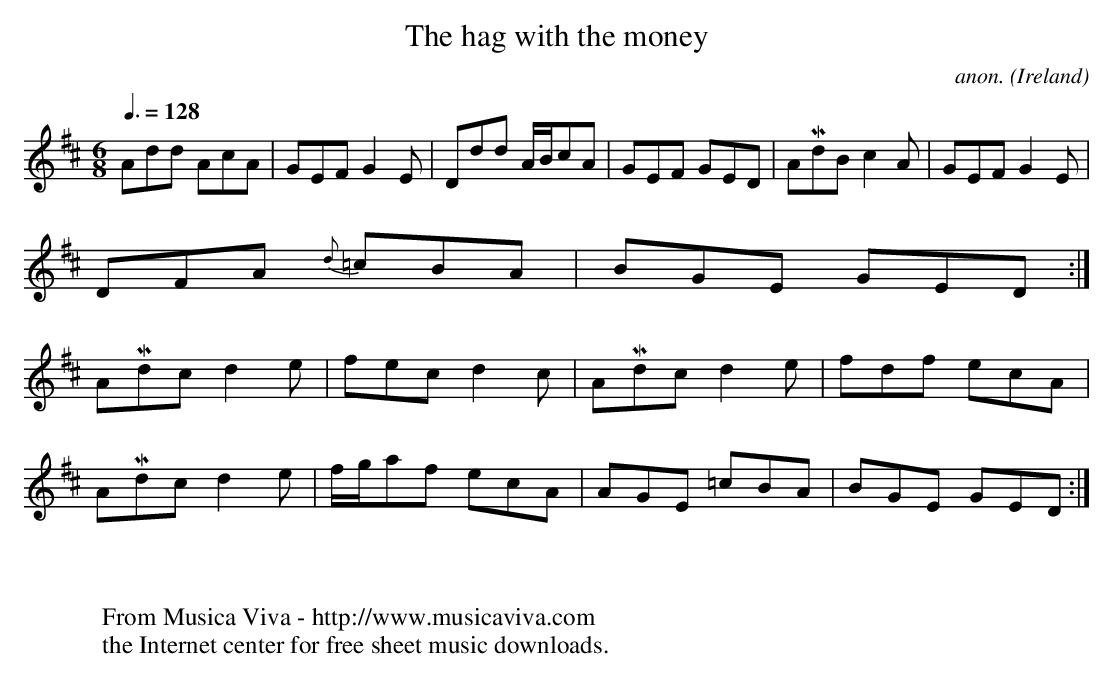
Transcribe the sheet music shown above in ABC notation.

X:1
T: The hag with the money
C: anon.
O: Ireland
1.abc
m: Mn = (3n/o/n/
M: 6/8
L: 1/8
Q: 3/8=128
K: D
Add AcA|GEF G2E|Ddd A/B/cA|GEF GED|AMdB c2A|GEF G2E|
DFA {d}=cBA|BGE GED:|
AMdc d2 e|fec d2c|AMdc d2e|fdf ecA|
AMdc d2e|f/g/af ecA|AGE =cBA|BGE GED:|
W:
W:
W: From Musica Viva - http://www.musicaviva.com
W: the Internet center for free sheet music downloads.
